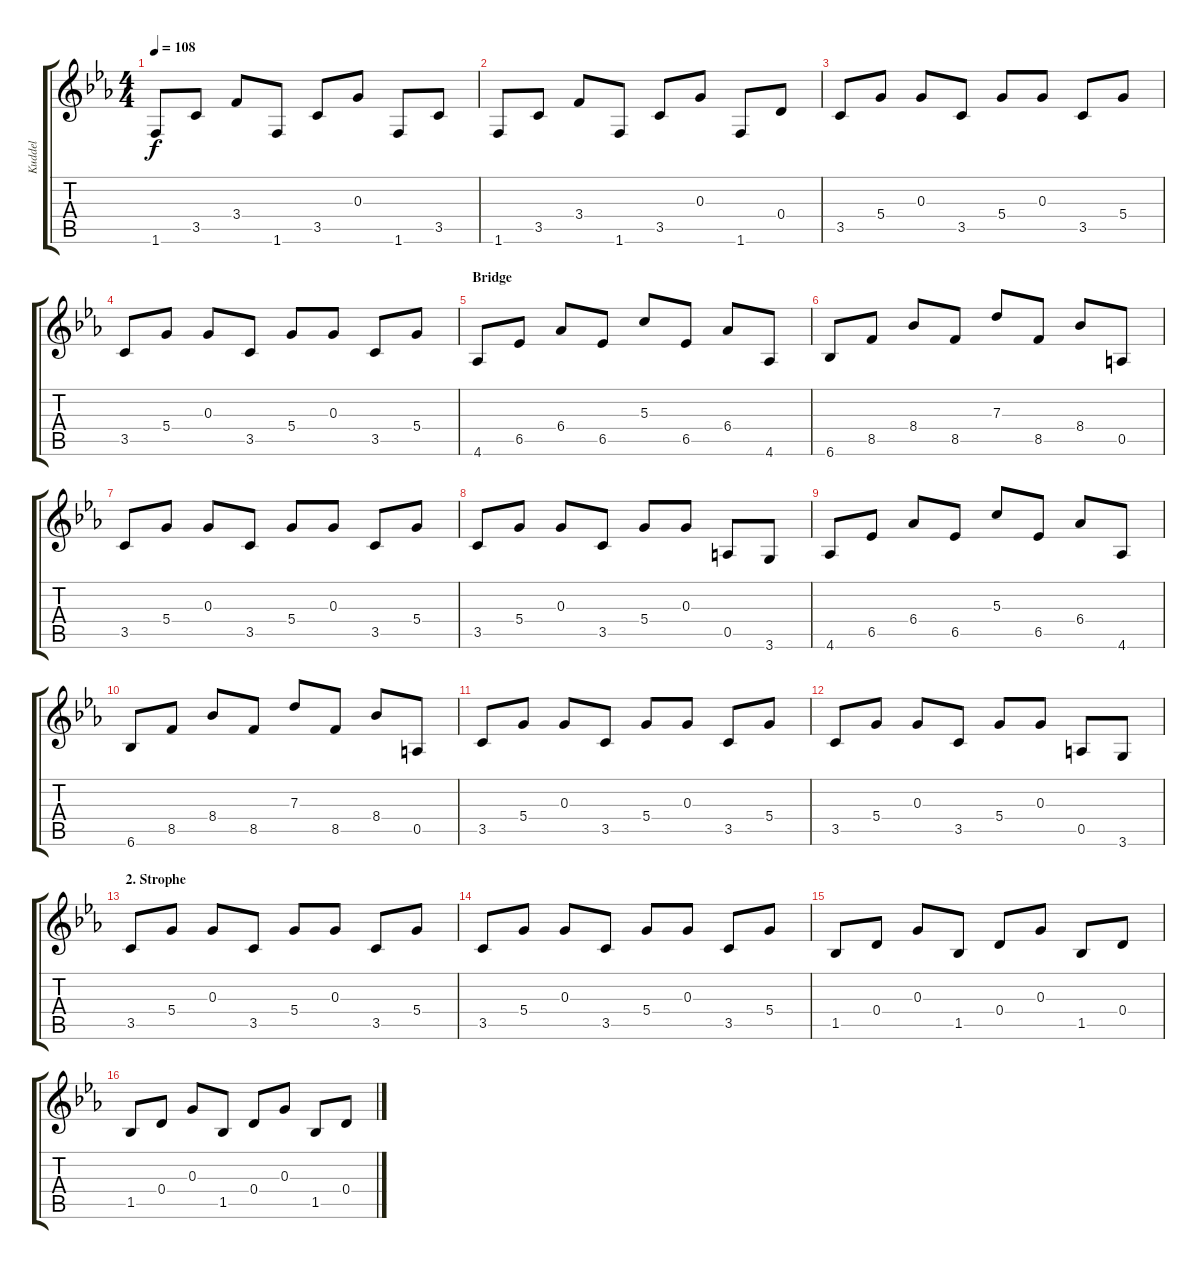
\track ("Kuddel" "Kuddel") {instrument acousticguitarsteel}
\staff {score tabs}
\tuning (E4 B3 G3 D3 A2 E2) {hide}
\ts (4 4)
\tempo 108
\clef g2
\ks eb
1.6.8{dy f} 3.5.8 3.4.8 1.6.8 3.5.8 0.3.8 1.6.8 3.5.8 |
1.6.8 3.5.8 3.4.8 1.6.8 3.5.8 0.3.8 1.6.8 0.4.8 |
3.5.8 5.4.8 0.3.8 3.5.8 5.4.8 0.3.8 3.5.8 5.4.8 |
3.5.8 5.4.8 0.3.8 3.5.8 5.4.8 0.3.8 3.5.8 5.4.8 |
\section ("" "Bridge")
4.6.8 6.5.8 6.4.8 6.5.8 5.3.8 6.5.8 6.4.8 4.6.8 |
6.6.8 8.5.8 8.4.8 8.5.8 7.3.8 8.5.8 8.4.8 0.5.8 |
3.5.8 5.4.8 0.3.8 3.5.8 5.4.8 0.3.8 3.5.8 5.4.8 |
3.5.8 5.4.8 0.3.8 3.5.8 5.4.8 0.3.8 0.5.8 3.6.8 |
4.6.8 6.5.8 6.4.8 6.5.8 5.3.8 6.5.8 6.4.8 4.6.8 |
6.6.8 8.5.8 8.4.8 8.5.8 7.3.8 8.5.8 8.4.8 0.5.8 |
3.5.8 5.4.8 0.3.8 3.5.8 5.4.8 0.3.8 3.5.8 5.4.8 |
3.5.8 5.4.8 0.3.8 3.5.8 5.4.8 0.3.8 0.5.8 3.6.8 |
\section ("" "2. Strophe")
3.5.8 5.4.8 0.3.8 3.5.8 5.4.8 0.3.8 3.5.8 5.4.8 |
3.5.8 5.4.8 0.3.8 3.5.8 5.4.8 0.3.8 3.5.8 5.4.8 |
1.5.8 0.4.8 0.3.8 1.5.8 0.4.8 0.3.8 1.5.8 0.4.8 |
1.5.8 0.4.8 0.3.8 1.5.8 0.4.8 0.3.8 1.5.8 0.4.8
